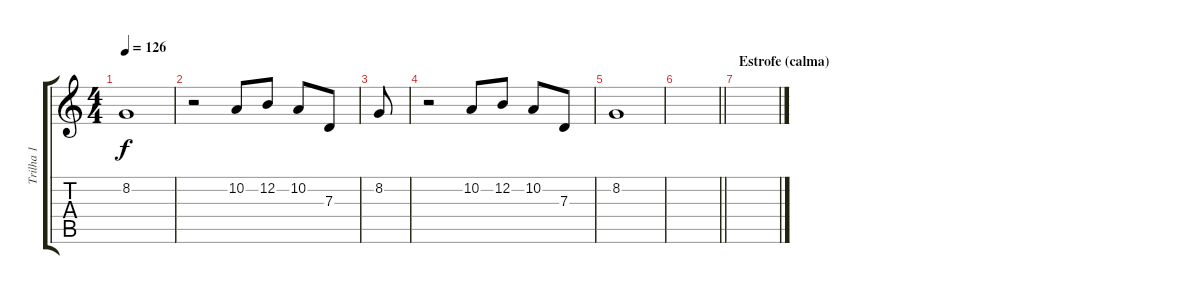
\track ("Trilha 1" "Trilha 1") {instrument brightacousticpiano}
\staff {score tabs}
\tuning (E4 B3 G3 D3 A2 E2) {hide}
\ts (4 4)
\tempo 126
\clef g2
\ks c
8.2.1{dy f} |
r.2 10.2.8 12.2.8 10.2.8 7.3.8 |
8.2.8 |
r.2 10.2.8 12.2.8 10.2.8 7.3.8 |
8.2.1 |
\barLineRight lightlight
|
\section ("" "Estrofe (calma)")
